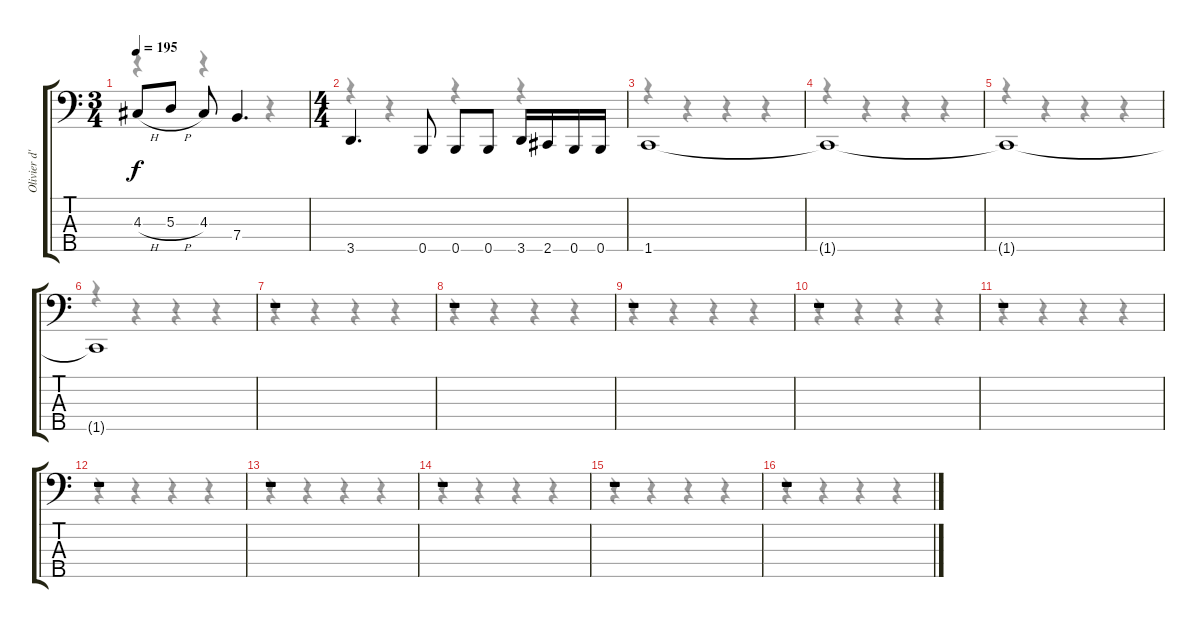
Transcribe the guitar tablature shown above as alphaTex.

\track ("Olivier d'Aries (Bass)" "Olivier d'") {instrument electricbassfinger}
\staff {score tabs}
\tuning (G2 D2 A1 E1 B0) {hide}
\voice
\ts (3 4)
\tempo 195
\clef f4
\ks c
4.3{h}.8{dy f} 5.3{h}.8 4.3.8 7.4.4{d} |
\ts (4 4)
3.5.4{d} 0.5.8 0.5.8 0.5.8 3.5.16 2.5.16 0.5.16 0.5.16 |
1.5.1 |
1.5{t}.1 |
1.5{t}.1 |
1.5{t}.1 |
r.1 |
r.1 |
r.1 |
r.1 |
r.1 |
r.1 |
r.1 |
r.1 |
r.1 |
r.1
\voice
\clef f4
\ottava regular
\simile none
\ks c
r.4{dy f} r.4 r.4 |
r.4 r.4 r.4 r.4 |
r.4 r.4 r.4 r.4 |
r.4 r.4 r.4 r.4 |
r.4 r.4 r.4 r.4 |
r.4 r.4 r.4 r.4 |
r.4 r.4 r.4 r.4 |
r.4 r.4 r.4 r.4 |
r.4 r.4 r.4 r.4 |
r.4 r.4 r.4 r.4 |
r.4 r.4 r.4 r.4 |
r.4 r.4 r.4 r.4 |
r.4 r.4 r.4 r.4 |
r.4 r.4 r.4 r.4 |
r.4 r.4 r.4 r.4 |
r.4 r.4 r.4 r.4
